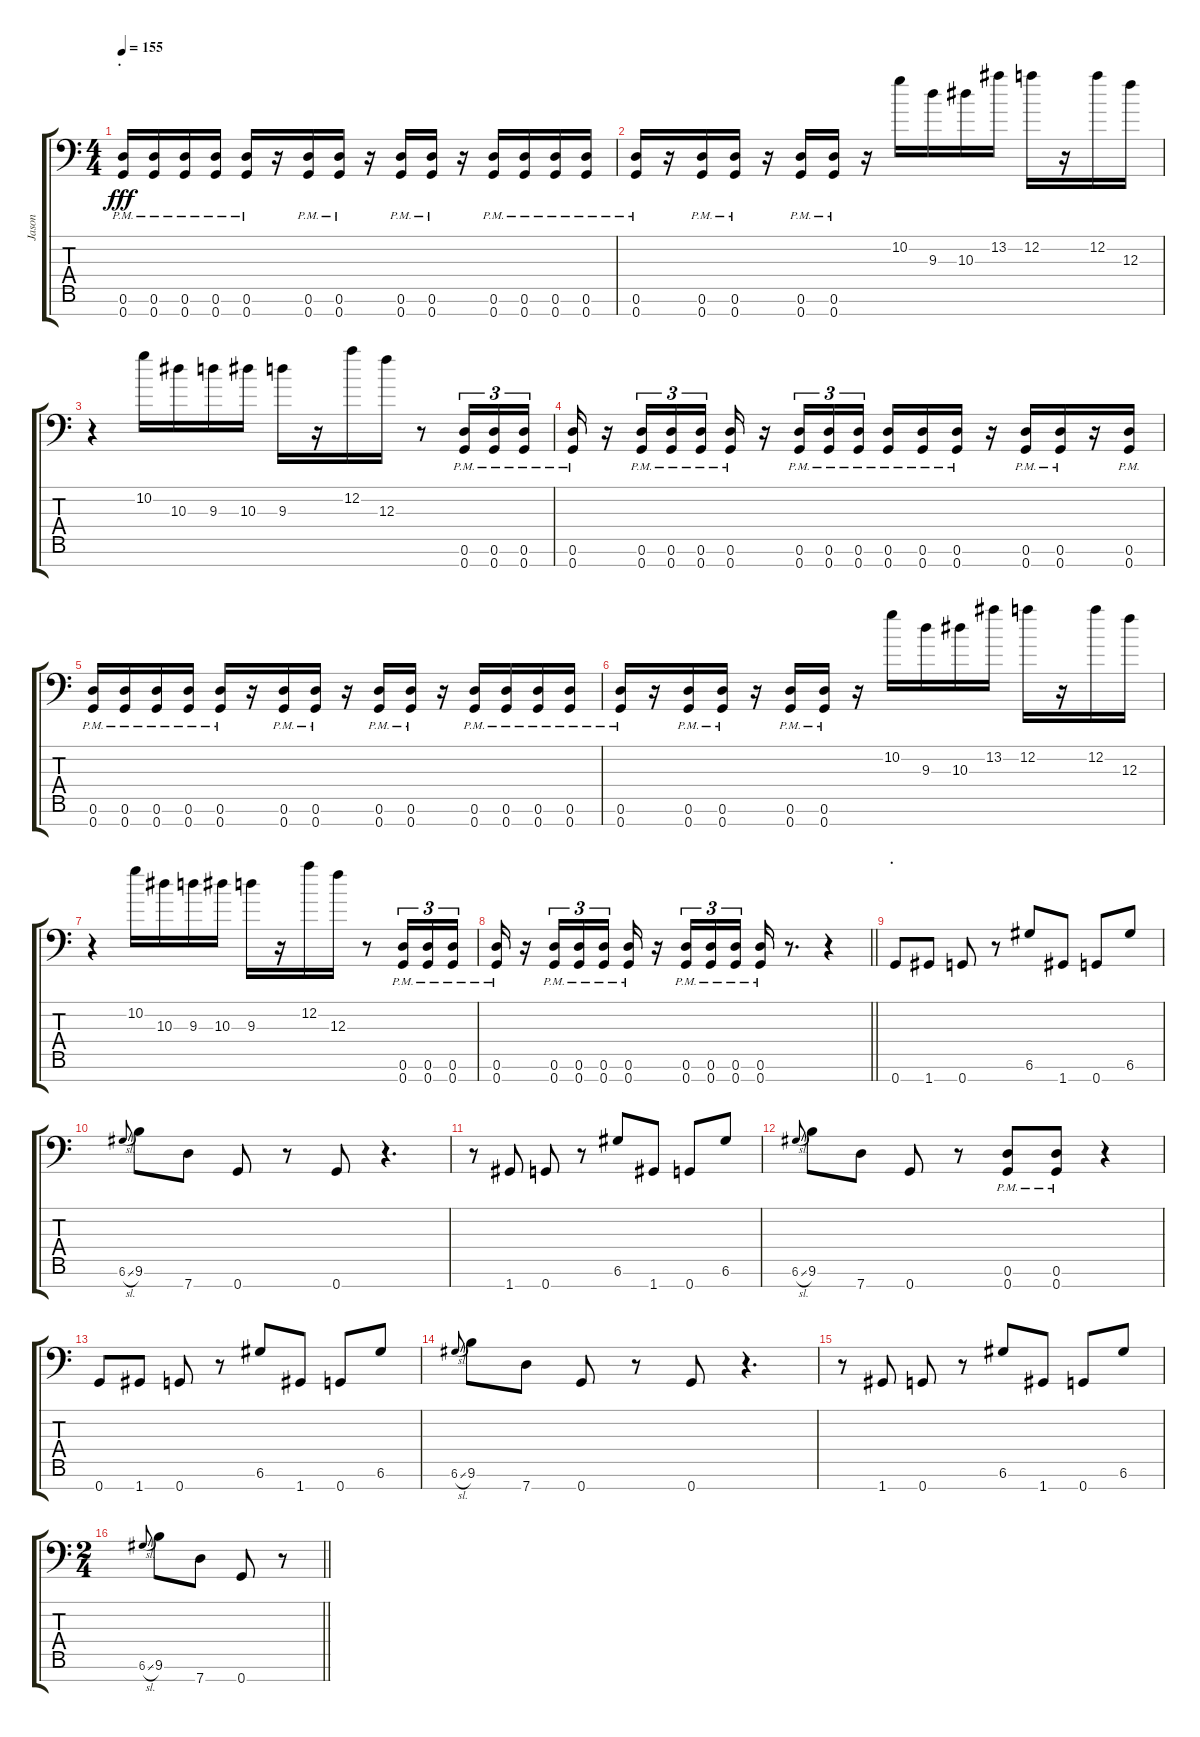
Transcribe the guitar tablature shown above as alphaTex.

\track ("Jason" "Jason") {instrument distortionguitar}
\staff {score tabs}
\tuning (D4 A3 F3 C3 G2 D2 G1) {hide}
\ts (4 4)
\section ("" ".")
\tempo 155
\clef f4
\ks c
(0.6{pm} 0.7{pm}).16{dy fff} (0.6{pm} 0.7{pm}).16 (0.6{pm} 0.7{pm}).16 (0.6{pm} 0.7{pm}).16 (0.6{pm} 0.7{pm}).16 r.16 (0.6{pm} 0.7{pm}).16 (0.6{pm} 0.7{pm}).16 r.16 (0.6{pm} 0.7{pm}).16 (0.6{pm} 0.7{pm}).16 r.16 (0.6{pm} 0.7{pm}).16 (0.6{pm} 0.7{pm}).16 (0.6{pm} 0.7{pm}).16 (0.6{pm} 0.7{pm}).16 |
(0.6{pm} 0.7{pm}).16 r.16 (0.6{pm} 0.7{pm}).16 (0.6{pm} 0.7{pm}).16 r.16 (0.6{pm} 0.7{pm}).16 (0.6{pm} 0.7{pm}).16 r.16 10.2.16 9.3.16 10.3.16 13.2.16 12.2.16 r.16 12.2.16 12.3.16 |
r.4 10.2.16 10.3.16 9.3.16 10.3.16 9.3.16 r.16 12.2.16 12.3.16 r.8 (0.6{pm} 0.7{pm}).16{tu (3 2)} (0.6{pm} 0.7{pm}).16{tu (3 2)} (0.6{pm} 0.7{pm}).16{tu (3 2)} |
(0.6{pm} 0.7{pm}).16 r.16 (0.6{pm} 0.7{pm}).16{tu (3 2)} (0.6{pm} 0.7{pm}).16{tu (3 2)} (0.6{pm} 0.7{pm}).16{tu (3 2)} (0.6{pm} 0.7{pm}).16 r.16 (0.6{pm} 0.7{pm}).16{tu (3 2)} (0.6{pm} 0.7{pm}).16{tu (3 2)} (0.6{pm} 0.7{pm}).16{tu (3 2)} (0.6{pm} 0.7{pm}).16 (0.6{pm} 0.7{pm}).16 (0.6{pm} 0.7{pm}).16 r.16 (0.6{pm} 0.7{pm}).16 (0.6{pm} 0.7{pm}).16 r.16 (0.6{pm} 0.7{pm}).16 |
(0.6{pm} 0.7{pm}).16 (0.6{pm} 0.7{pm}).16 (0.6{pm} 0.7{pm}).16 (0.6{pm} 0.7{pm}).16 (0.6{pm} 0.7{pm}).16 r.16 (0.6{pm} 0.7{pm}).16 (0.6{pm} 0.7{pm}).16 r.16 (0.6{pm} 0.7{pm}).16 (0.6{pm} 0.7{pm}).16 r.16 (0.6{pm} 0.7{pm}).16 (0.6{pm} 0.7{pm}).16 (0.6{pm} 0.7{pm}).16 (0.6{pm} 0.7{pm}).16 |
(0.6{pm} 0.7{pm}).16 r.16 (0.6{pm} 0.7{pm}).16 (0.6{pm} 0.7{pm}).16 r.16 (0.6{pm} 0.7{pm}).16 (0.6{pm} 0.7{pm}).16 r.16 10.2.16 9.3.16 10.3.16 13.2.16 12.2.16 r.16 12.2.16 12.3.16 |
r.4 10.2.16 10.3.16 9.3.16 10.3.16 9.3.16 r.16 12.2.16 12.3.16 r.8 (0.6{pm} 0.7{pm}).16{tu (3 2)} (0.6{pm} 0.7{pm}).16{tu (3 2)} (0.6{pm} 0.7{pm}).16{tu (3 2)} |
\barLineRight lightlight
(0.6{pm} 0.7{pm}).16 r.16 (0.6{pm} 0.7{pm}).16{tu (3 2)} (0.6{pm} 0.7{pm}).16{tu (3 2)} (0.6{pm} 0.7{pm}).16{tu (3 2)} (0.6{pm} 0.7{pm}).16 r.16 (0.6{pm} 0.7{pm}).16{tu (3 2)} (0.6{pm} 0.7{pm}).16{tu (3 2)} (0.6{pm} 0.7{pm}).16{tu (3 2)} (0.6{pm} 0.7{pm}).16 r.8{d} r.4 |
\section ("" ".")
0.7.8 1.7.8 0.7.8 r.8 6.6.8 1.7.8 0.7.8 6.6.8 |
6.6{sl}.8{gr onbeat} 9.6.8 7.7.8 0.7.8 r.8 0.7.8 r.4{d} |
r.8 1.7.8 0.7.8 r.8 6.6.8 1.7.8 0.7.8 6.6.8 |
6.6{sl}.8{gr onbeat} 9.6.8 7.7.8 0.7.8 r.8 (0.6{pm} 0.7{pm}).8 (0.6{pm} 0.7{pm}).8 r.4 |
0.7.8 1.7.8 0.7.8 r.8 6.6.8 1.7.8 0.7.8 6.6.8 |
6.6{sl}.8{gr onbeat} 9.6.8 7.7.8 0.7.8 r.8 0.7.8 r.4{d} |
r.8 1.7.8 0.7.8 r.8 6.6.8 1.7.8 0.7.8 6.6.8 |
\ts (2 4)
\barLineRight lightlight
6.6{sl}.8{gr onbeat} 9.6.8 7.7.8 0.7.8 r.8
